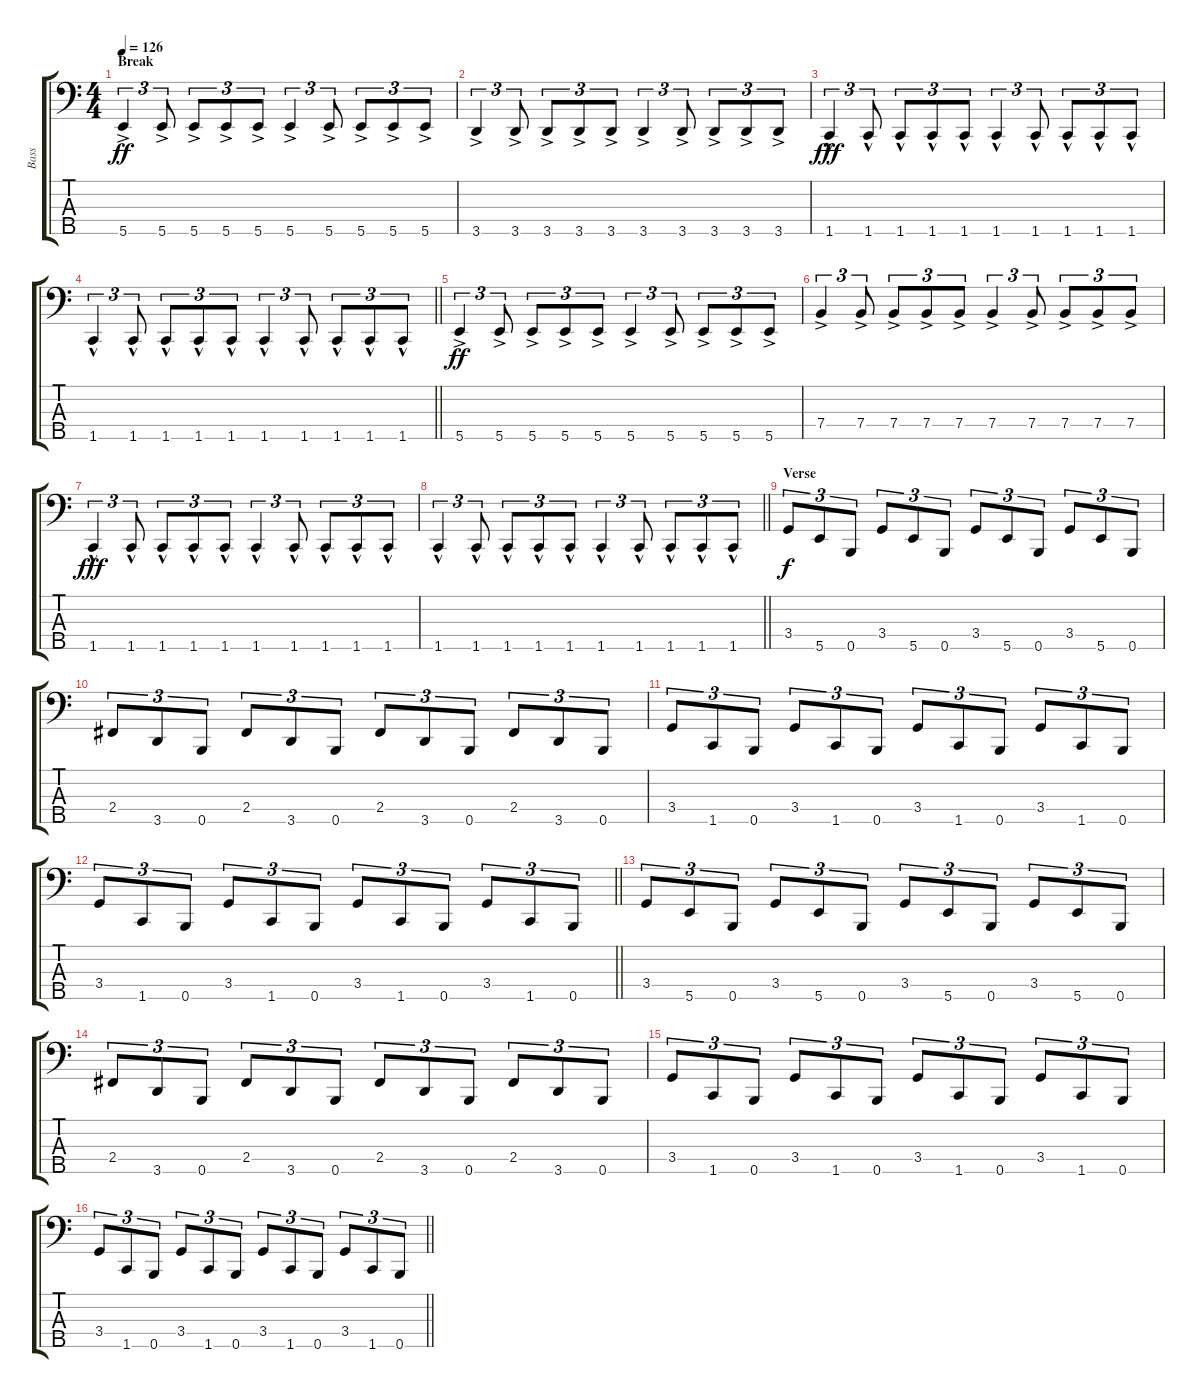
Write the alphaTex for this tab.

\track ("Bass" "Bass") {instrument electricbassfinger}
\staff {score tabs}
\tuning (G2 D2 A1 E1 B0) {hide}
\ts (4 4)
\section ("" "Break")
\tempo 126
\clef f4
\ks c
5.5{ac}.4{tu (3 2) dy ff} 5.5{ac}.8{tu (3 2)} 5.5{ac}.8{tu (3 2)} 5.5{ac}.8{tu (3 2)} 5.5{ac}.8{tu (3 2)} 5.5{ac}.4{tu (3 2)} 5.5{ac}.8{tu (3 2)} 5.5{ac}.8{tu (3 2)} 5.5{ac}.8{tu (3 2)} 5.5{ac}.8{tu (3 2)} |
3.5{ac}.4{tu (3 2)} 3.5{ac}.8{tu (3 2)} 3.5{ac}.8{tu (3 2)} 3.5{ac}.8{tu (3 2)} 3.5{ac}.8{tu (3 2)} 3.5{ac}.4{tu (3 2)} 3.5{ac}.8{tu (3 2)} 3.5{ac}.8{tu (3 2)} 3.5{ac}.8{tu (3 2)} 3.5{ac}.8{tu (3 2)} |
1.5{hac}.4{tu (3 2) dy fff} 1.5{hac}.8{tu (3 2)} 1.5{hac}.8{tu (3 2)} 1.5{hac}.8{tu (3 2)} 1.5{hac}.8{tu (3 2)} 1.5{hac}.4{tu (3 2)} 1.5{hac}.8{tu (3 2)} 1.5{hac}.8{tu (3 2)} 1.5{hac}.8{tu (3 2)} 1.5{hac}.8{tu (3 2)} |
\barLineRight lightlight
1.5{hac}.4{tu (3 2)} 1.5{hac}.8{tu (3 2)} 1.5{hac}.8{tu (3 2)} 1.5{hac}.8{tu (3 2)} 1.5{hac}.8{tu (3 2)} 1.5{hac}.4{tu (3 2)} 1.5{hac}.8{tu (3 2)} 1.5{hac}.8{tu (3 2)} 1.5{hac}.8{tu (3 2)} 1.5{hac}.8{tu (3 2)} |
\section ("" "")
5.5{ac}.4{tu (3 2) dy ff} 5.5{ac}.8{tu (3 2)} 5.5{ac}.8{tu (3 2)} 5.5{ac}.8{tu (3 2)} 5.5{ac}.8{tu (3 2)} 5.5{ac}.4{tu (3 2)} 5.5{ac}.8{tu (3 2)} 5.5{ac}.8{tu (3 2)} 5.5{ac}.8{tu (3 2)} 5.5{ac}.8{tu (3 2)} |
7.4{ac}.4{tu (3 2)} 7.4{ac}.8{tu (3 2)} 7.4{ac}.8{tu (3 2)} 7.4{ac}.8{tu (3 2)} 7.4{ac}.8{tu (3 2)} 7.4{ac}.4{tu (3 2)} 7.4{ac}.8{tu (3 2)} 7.4{ac}.8{tu (3 2)} 7.4{ac}.8{tu (3 2)} 7.4{ac}.8{tu (3 2)} |
1.5{hac}.4{tu (3 2) dy fff} 1.5{hac}.8{tu (3 2)} 1.5{hac}.8{tu (3 2)} 1.5{hac}.8{tu (3 2)} 1.5{hac}.8{tu (3 2)} 1.5{hac}.4{tu (3 2)} 1.5{hac}.8{tu (3 2)} 1.5{hac}.8{tu (3 2)} 1.5{hac}.8{tu (3 2)} 1.5{hac}.8{tu (3 2)} |
\barLineRight lightlight
1.5{hac}.4{tu (3 2)} 1.5{hac}.8{tu (3 2)} 1.5{hac}.8{tu (3 2)} 1.5{hac}.8{tu (3 2)} 1.5{hac}.8{tu (3 2)} 1.5{hac}.4{tu (3 2)} 1.5{hac}.8{tu (3 2)} 1.5{hac}.8{tu (3 2)} 1.5{hac}.8{tu (3 2)} 1.5{hac}.8{tu (3 2)} |
\section ("" "Verse")
3.4.8{tu (3 2) dy f} 5.5.8{tu (3 2)} 0.5.8{tu (3 2)} 3.4.8{tu (3 2)} 5.5.8{tu (3 2)} 0.5.8{tu (3 2)} 3.4.8{tu (3 2)} 5.5.8{tu (3 2)} 0.5.8{tu (3 2)} 3.4.8{tu (3 2)} 5.5.8{tu (3 2)} 0.5.8{tu (3 2)} |
2.4.8{tu (3 2)} 3.5.8{tu (3 2)} 0.5.8{tu (3 2)} 2.4.8{tu (3 2)} 3.5.8{tu (3 2)} 0.5.8{tu (3 2)} 2.4.8{tu (3 2)} 3.5.8{tu (3 2)} 0.5.8{tu (3 2)} 2.4.8{tu (3 2)} 3.5.8{tu (3 2)} 0.5.8{tu (3 2)} |
3.4.8{tu (3 2)} 1.5.8{tu (3 2)} 0.5.8{tu (3 2)} 3.4.8{tu (3 2)} 1.5.8{tu (3 2)} 0.5.8{tu (3 2)} 3.4.8{tu (3 2)} 1.5.8{tu (3 2)} 0.5.8{tu (3 2)} 3.4.8{tu (3 2)} 1.5.8{tu (3 2)} 0.5.8{tu (3 2)} |
\barLineRight lightlight
3.4.8{tu (3 2)} 1.5.8{tu (3 2)} 0.5.8{tu (3 2)} 3.4.8{tu (3 2)} 1.5.8{tu (3 2)} 0.5.8{tu (3 2)} 3.4.8{tu (3 2)} 1.5.8{tu (3 2)} 0.5.8{tu (3 2)} 3.4.8{tu (3 2)} 1.5.8{tu (3 2)} 0.5.8{tu (3 2)} |
\section ("" "")
3.4.8{tu (3 2)} 5.5.8{tu (3 2)} 0.5.8{tu (3 2)} 3.4.8{tu (3 2)} 5.5.8{tu (3 2)} 0.5.8{tu (3 2)} 3.4.8{tu (3 2)} 5.5.8{tu (3 2)} 0.5.8{tu (3 2)} 3.4.8{tu (3 2)} 5.5.8{tu (3 2)} 0.5.8{tu (3 2)} |
2.4.8{tu (3 2)} 3.5.8{tu (3 2)} 0.5.8{tu (3 2)} 2.4.8{tu (3 2)} 3.5.8{tu (3 2)} 0.5.8{tu (3 2)} 2.4.8{tu (3 2)} 3.5.8{tu (3 2)} 0.5.8{tu (3 2)} 2.4.8{tu (3 2)} 3.5.8{tu (3 2)} 0.5.8{tu (3 2)} |
3.4.8{tu (3 2)} 1.5.8{tu (3 2)} 0.5.8{tu (3 2)} 3.4.8{tu (3 2)} 1.5.8{tu (3 2)} 0.5.8{tu (3 2)} 3.4.8{tu (3 2)} 1.5.8{tu (3 2)} 0.5.8{tu (3 2)} 3.4.8{tu (3 2)} 1.5.8{tu (3 2)} 0.5.8{tu (3 2)} |
\barLineRight lightlight
3.4.8{tu (3 2)} 1.5.8{tu (3 2)} 0.5.8{tu (3 2)} 3.4.8{tu (3 2)} 1.5.8{tu (3 2)} 0.5.8{tu (3 2)} 3.4.8{tu (3 2)} 1.5.8{tu (3 2)} 0.5.8{tu (3 2)} 3.4.8{tu (3 2)} 1.5.8{tu (3 2)} 0.5.8{tu (3 2)}
